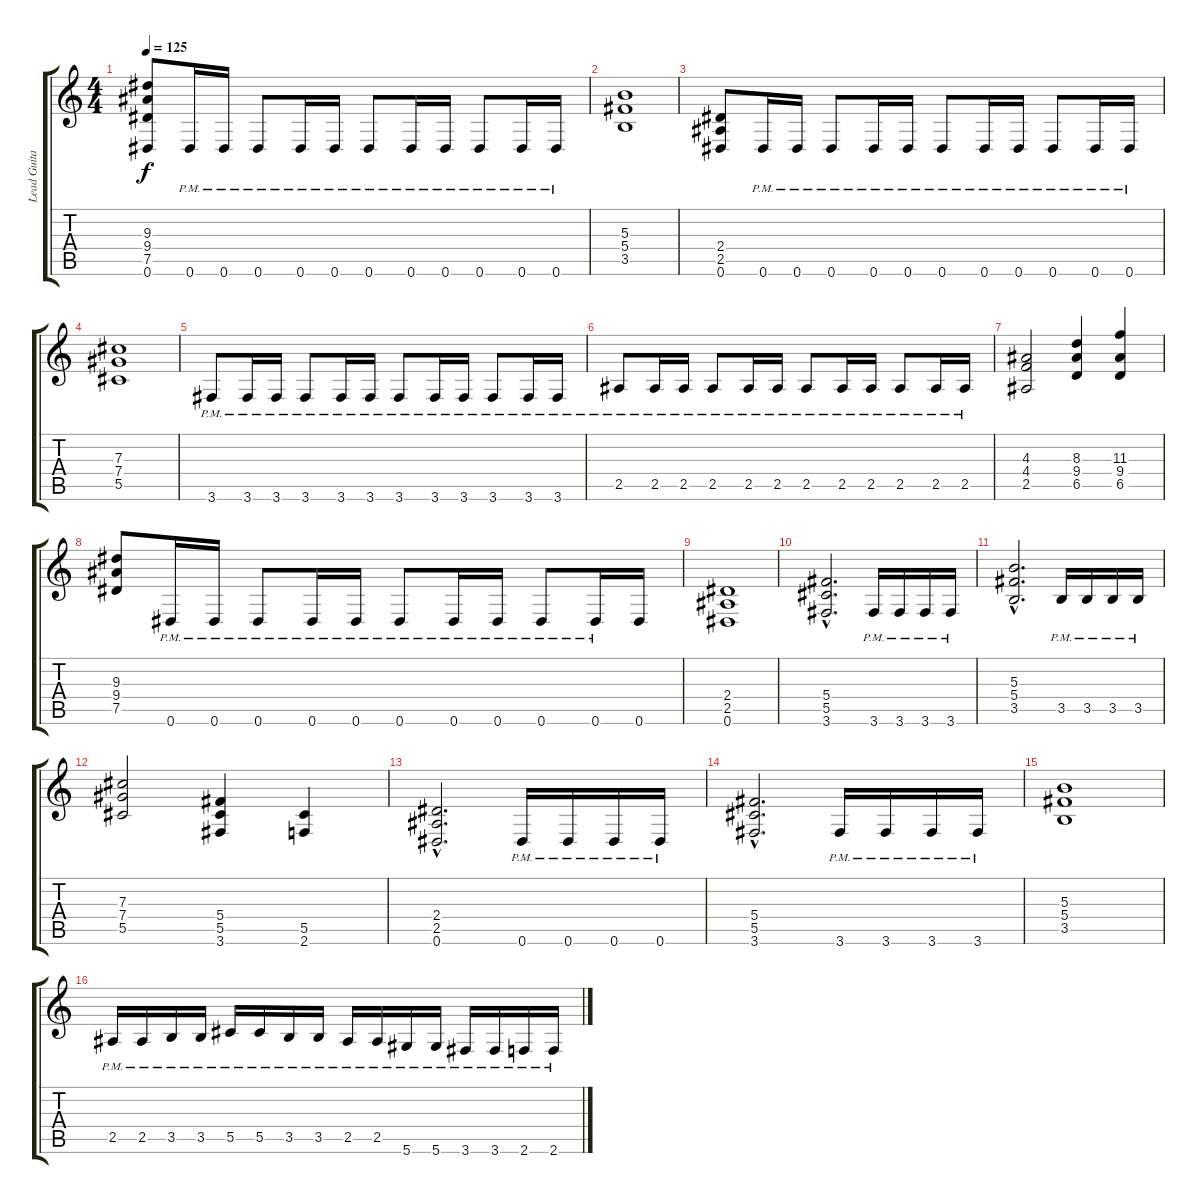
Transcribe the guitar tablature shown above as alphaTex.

\track ("Lead Guitar" "Lead Guita") {instrument distortionguitar}
\staff {score tabs}
\tuning (Eb4 Bb3 Gb3 Db3 Ab2 Eb2) {hide}
\ts (4 4)
\tempo 125
\clef g2
\ks c
(9.3 9.4 7.5 0.6).8{dy f} 0.6{pm}.16 0.6{pm}.16 0.6{pm}.8 0.6{pm}.16 0.6{pm}.16 0.6{pm}.8 0.6{pm}.16 0.6{pm}.16 0.6{pm}.8 0.6{pm}.16 0.6{pm}.16 |
(5.3 5.4 3.5).1 |
(2.4 2.5 0.6).8 0.6{pm}.16 0.6{pm}.16 0.6{pm}.8 0.6{pm}.16 0.6{pm}.16 0.6{pm}.8 0.6{pm}.16 0.6{pm}.16 0.6{pm}.8 0.6{pm}.16 0.6{pm}.16 |
(7.3 7.4 5.5).1 |
3.6{pm}.8 3.6{pm}.16 3.6{pm}.16 3.6{pm}.8 3.6{pm}.16 3.6{pm}.16 3.6{pm}.8 3.6{pm}.16 3.6{pm}.16 3.6{pm}.8 3.6{pm}.16 3.6{pm}.16 |
2.5{pm}.8 2.5{pm}.16 2.5{pm}.16 2.5{pm}.8 2.5{pm}.16 2.5{pm}.16 2.5{pm}.8 2.5{pm}.16 2.5{pm}.16 2.5{pm}.8 2.5{pm}.16 2.5{pm}.16 |
(4.3 4.4 2.5).2 (8.3 9.4 6.5).4 (11.3 9.4 6.5).4 |
(9.3 9.4 7.5).8 0.6{pm}.16 0.6{pm}.16 0.6{pm}.8 0.6{pm}.16 0.6{pm}.16 0.6{pm}.8 0.6{pm}.16 0.6{pm}.16 0.6{pm}.8 0.6{pm}.16 0.6.16 |
(2.4 2.5 0.6).1 |
(5.4{hac} 5.5{hac} 3.6{hac}).2{d} 3.6{pm}.16 3.6{pm}.16 3.6{pm}.16 3.6{pm}.16 |
(5.3{hac} 5.4{hac} 3.5{hac}).2{d} 3.5{pm}.16 3.5{pm}.16 3.5{pm}.16 3.5{pm}.16 |
(7.3 7.4 5.5).2 (5.4 5.5 3.6).4 (5.5 2.6).4 |
(2.4{hac} 2.5{hac} 0.6{hac}).2{d} 0.6{pm}.16 0.6{pm}.16 0.6{pm}.16 0.6{pm}.16 |
(5.4{hac} 5.5{hac} 3.6{hac}).2{d} 3.6{pm}.16 3.6{pm}.16 3.6{pm}.16 3.6{pm}.16 |
(5.3 5.4 3.5).1 |
2.5{pm}.16 2.5{pm}.16 3.5{pm}.16 3.5{pm}.16 5.5{pm}.16 5.5{pm}.16 3.5{pm}.16 3.5{pm}.16 2.5{pm}.16 2.5{pm}.16 5.6{pm}.16 5.6{pm}.16 3.6{pm}.16 3.6{pm}.16 2.6{pm}.16 2.6{pm}.16
